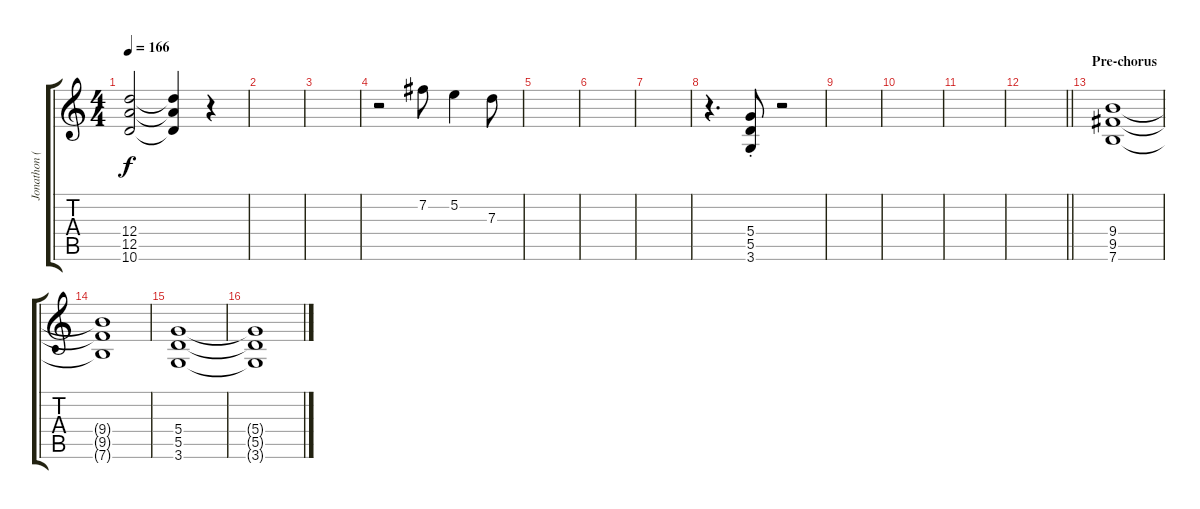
\track ("Jonathon (Rhythm Guitar)" "Jonathon (") {instrument distortionguitar}
\staff {score tabs}
\tuning (E4 B3 G3 D3 A2 E2) {hide}
\ts (4 4)
\tempo 166
\clef g2
\ks c
(12.4 12.5 10.6).2{dy f} (12.4{t} 12.5{t} 10.6{t}).4 r.4 |
|
|
r.2 7.2.8 5.2.4 7.3.8 |
|
|
|
r.4{d} (5.4{st} 5.5 3.6).8 r.2 |
|
|
|
\barLineRight lightlight
|
\section ("" "Pre-chorus")
(9.4 9.5 7.6).1 |
(9.4{t} 9.5{t} 7.6{t}).1 |
(5.4 5.5 3.6).1 |
(5.4{t} 5.5{t} 3.6{t}).1
